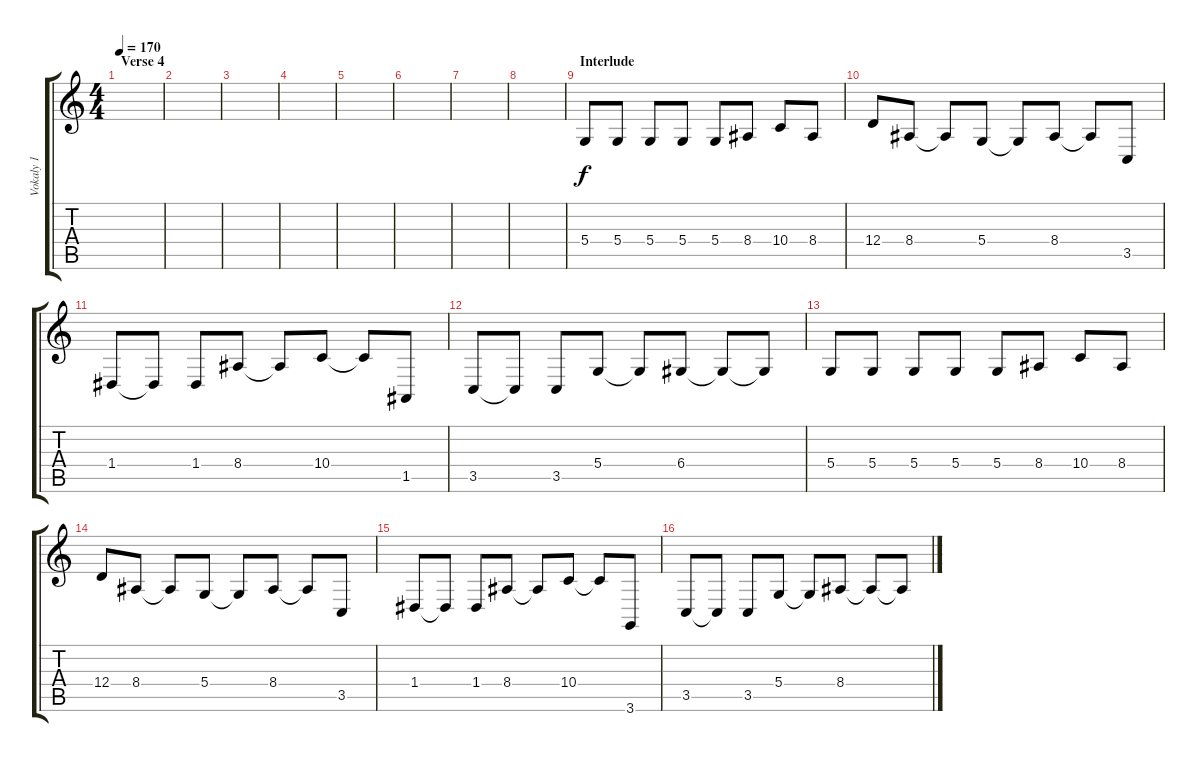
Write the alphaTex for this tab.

\track ("Vokaly 1" "Vokaly 1") {instrument lead2sawtooth}
\staff {score tabs}
\tuning (E4 B3 G3 D3 A2 E2) {hide}
\ts (4 4)
\section ("" "Verse 4")
\tempo 170
\clef g2
\ks c
|
|
|
|
|
|
|
|
\section ("" "Interlude")
5.4.8 5.4.8 5.4.8 5.4.8 5.4.8 8.4.8 10.4.8 8.4.8 |
12.4.8 8.4.8 8.4{t}.8 5.4.8 5.4{t}.8 8.4.8 8.4{t}.8 3.5.8 |
1.4.8 1.4{t}.8 1.4.8 8.4.8 8.4{t}.8 10.4.8 10.4{t}.8 1.5.8 |
3.5.8 3.5{t}.8 3.5.8 5.4.8 5.4{t}.8 6.4.8 6.4{t}.8 6.4{t}.8 |
5.4.8 5.4.8 5.4.8 5.4.8 5.4.8 8.4.8 10.4.8 8.4.8 |
12.4.8 8.4.8 8.4{t}.8 5.4.8 5.4{t}.8 8.4.8 8.4{t}.8 3.5.8 |
1.4.8 1.4{t}.8 1.4.8 8.4.8 8.4{t}.8 10.4.8 10.4{t}.8 3.6.8 |
3.5.8 3.5{t}.8 3.5.8 5.4.8 5.4{t}.8 8.4.8 8.4{t}.8 8.4{t}.8
